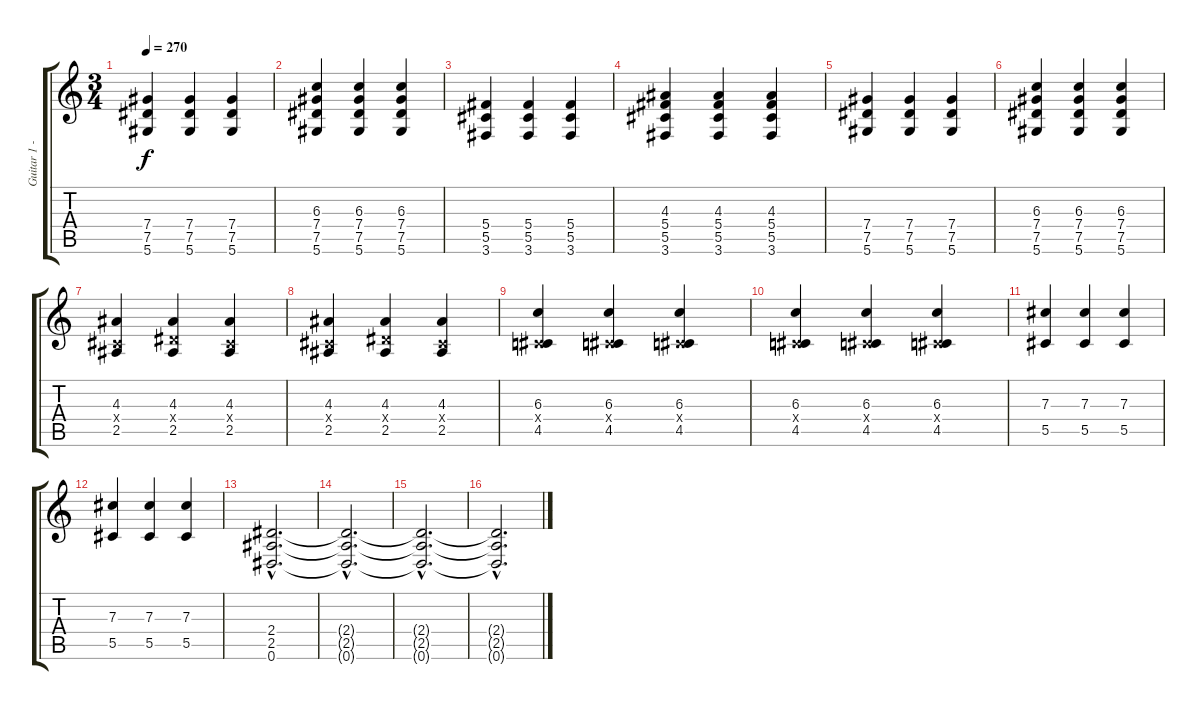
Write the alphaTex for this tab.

\track ("Guitar 1 - Jade" "Guitar 1 -") {instrument overdrivenguitar}
\staff {score tabs}
\tuning (Eb4 Bb3 Gb3 Db3 Ab2 Eb2) {hide}
\ts (3 4)
\tempo 270
\clef g2
\ks c
(7.4 7.5 5.6).4{dy f} (7.4 7.5 5.6).4 (7.4 7.5 5.6).4 |
(6.3 7.4 7.5 5.6).4 (6.3 7.4 7.5 5.6).4 (6.3 7.4 7.5 5.6).4 |
(5.4 5.5 3.6).4 (5.4 5.5 3.6).4 (5.4 5.5 3.6).4 |
(4.3 5.4 5.5 3.6).4 (4.3 5.4 5.5 3.6).4 (4.3 5.4 5.5 3.6).4 |
(7.4 7.5 5.6).4 (7.4 7.5 5.6).4 (7.4 7.5 5.6).4 |
(6.3 7.4 7.5 5.6).4 (6.3 7.4 7.5 5.6).4 (6.3 7.4 7.5 5.6).4 |
(4.3 0.4{x} 2.5).4 (4.3 2.4{x} 2.5).4 (4.3 0.4{x} 2.5).4 |
(4.3 0.4{x} 2.5).4 (4.3 2.4{x} 2.5).4 (4.3 0.4{x} 2.5).4 |
(6.3 0.4{x} 4.5).4 (6.3 0.4{x} 4.5).4 (6.3 0.4{x} 4.5).4 |
(6.3 0.4{x} 4.5).4 (6.3 0.4{x} 4.5).4 (6.3 0.4{x} 4.5).4 |
(7.3 5.5).4 (7.3 5.5).4 (7.3 5.5).4 |
(7.3 5.5).4 (7.3 5.5).4 (7.3 5.5).4 |
(2.4{hac} 2.5{hac} 0.6{hac}).2{d} |
(2.4{hac t} 2.5{hac t} 0.6{hac t}).2{d} |
(2.4{hac t} 2.5{hac t} 0.6{hac t}).2{d} |
(2.4{hac t} 2.5{hac t} 0.6{hac t}).2{d}
